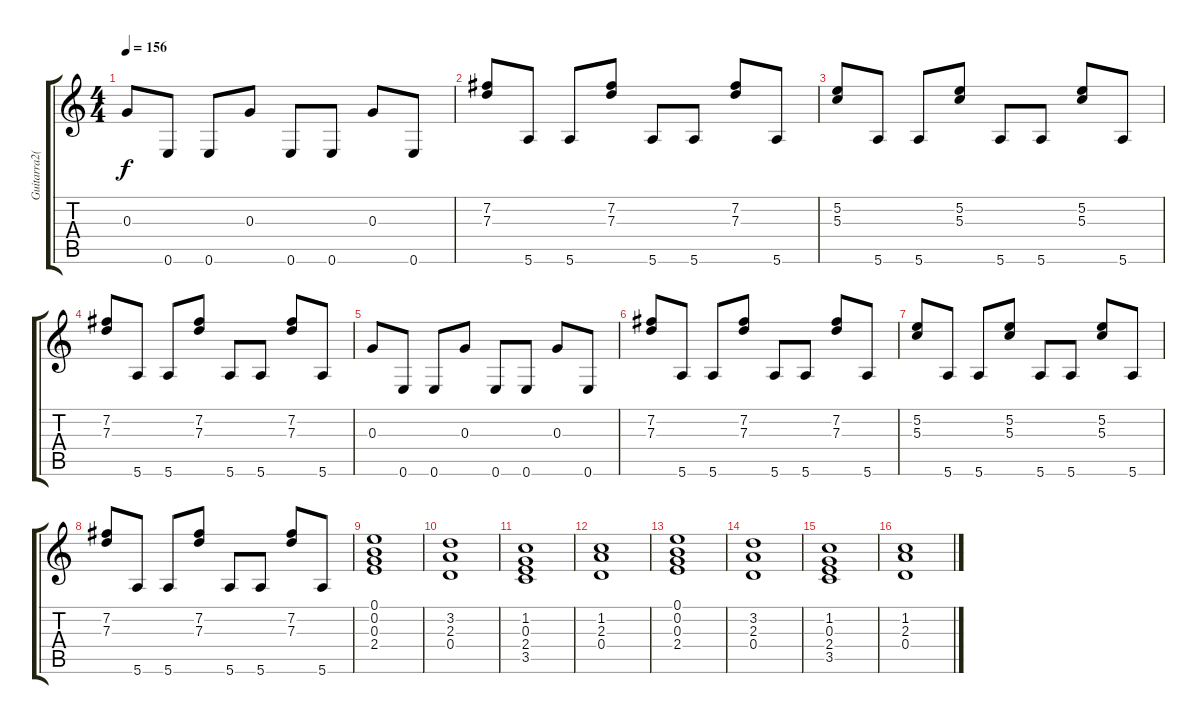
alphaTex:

\track ("Guitarra2(Uoho)" "Guitarra2(") {instrument electricguitarclean}
\staff {score tabs}
\tuning (E4 B3 G3 D3 A2 E2) {hide}
\ts (4 4)
\tempo 156
\clef g2
\ks c
0.3.8{dy f} 0.6.8 0.6.8 0.3.8 0.6.8 0.6.8 0.3.8 0.6.8 |
(7.2 7.3).8 5.6.8 5.6.8 (7.2 7.3).8 5.6.8 5.6.8 (7.2 7.3).8 5.6.8 |
(5.2 5.3).8 5.6.8 5.6.8 (5.2 5.3).8 5.6.8 5.6.8 (5.2 5.3).8 5.6.8 |
(7.2 7.3).8 5.6.8 5.6.8 (7.2 7.3).8 5.6.8 5.6.8 (7.2 7.3).8 5.6.8 |
0.3.8 0.6.8 0.6.8 0.3.8 0.6.8 0.6.8 0.3.8 0.6.8 |
(7.2 7.3).8 5.6.8 5.6.8 (7.2 7.3).8 5.6.8 5.6.8 (7.2 7.3).8 5.6.8 |
(5.2 5.3).8 5.6.8 5.6.8 (5.2 5.3).8 5.6.8 5.6.8 (5.2 5.3).8 5.6.8 |
(7.2 7.3).8 5.6.8 5.6.8 (7.2 7.3).8 5.6.8 5.6.8 (7.2 7.3).8 5.6.8 |
(0.1 0.2 0.3 2.4).1 |
(3.2 2.3 0.4).1 |
(1.2 0.3 2.4 3.5).1 |
(1.2 2.3 0.4).1 |
(0.1 0.2 0.3 2.4).1 |
(3.2 2.3 0.4).1 |
(1.2 0.3 2.4 3.5).1 |
(1.2 2.3 0.4).1
